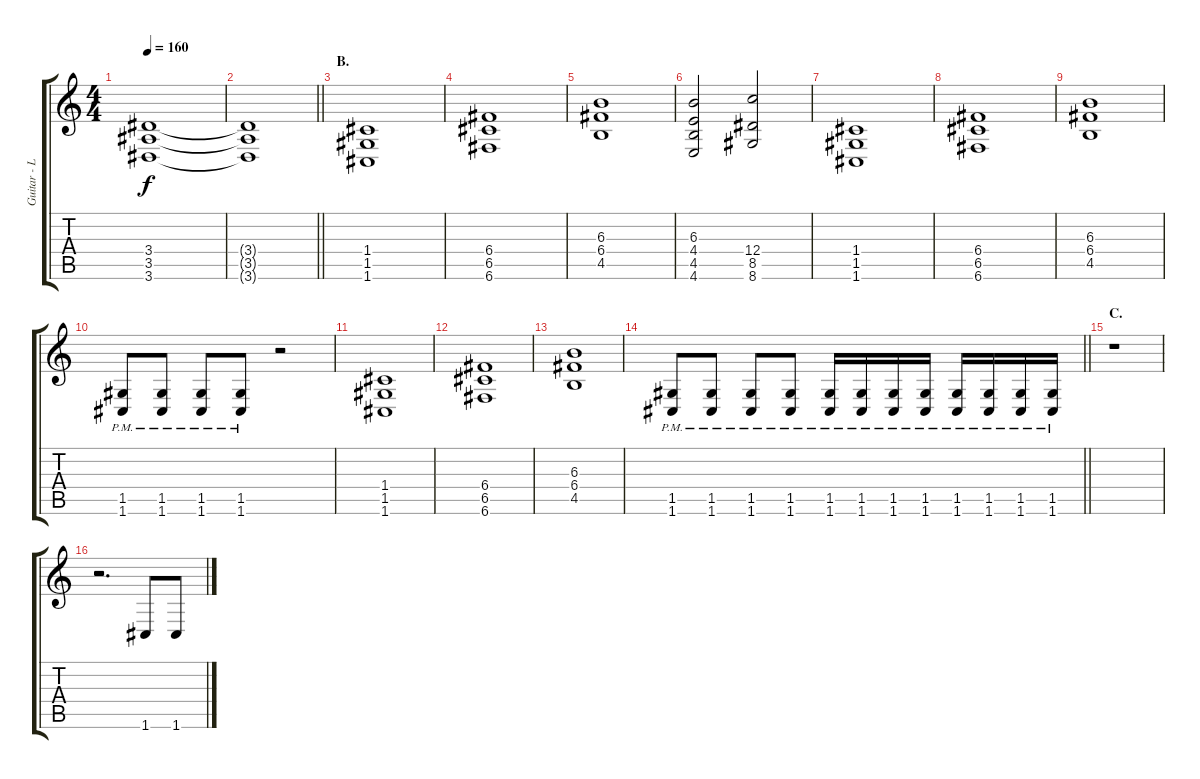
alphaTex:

\track ("Guitar - Left" "Guitar - L") {instrument distortionguitar}
\staff {score tabs}
\tuning (D4 A3 F3 C3 G2 C2) {hide}
\ts (4 4)
\tempo 160
\clef g2
\ks c
(3.4 3.5 3.6).1{dy f} |
\barLineRight lightlight
(3.4{t} 3.5{t} 3.6{t}).1 |
\section ("" "B.")
(1.4 1.5 1.6).1 |
(6.4 6.5 6.6).1 |
(6.3 6.4 4.5).1 |
(6.3 4.4 4.5 4.6).2 (12.4 8.5 8.6).2 |
(1.4 1.5 1.6).1 |
(6.4 6.5 6.6).1 |
(6.3 6.4 4.5).1 |
(1.5{pm} 1.6{pm}).8 (1.5{pm} 1.6{pm}).8 (1.5{pm} 1.6{pm}).8 (1.5{pm} 1.6{pm}).8 r.2 |
(1.4 1.5 1.6).1 |
(6.4 6.5 6.6).1 |
(6.3 6.4 4.5).1 |
\barLineRight lightlight
(1.5{pm} 1.6{pm}).8 (1.5{pm} 1.6{pm}).8 (1.5{pm} 1.6{pm}).8 (1.5{pm} 1.6{pm}).8 (1.5{pm} 1.6{pm}).16 (1.5{pm} 1.6{pm}).16 (1.5{pm} 1.6{pm}).16 (1.5{pm} 1.6{pm}).16 (1.5{pm} 1.6{pm}).16 (1.5{pm} 1.6{pm}).16 (1.5{pm} 1.6{pm}).16 (1.5{pm} 1.6{pm}).16 |
\section ("" "C.")
r.1 |
r.2{d} 1.6.8 1.6.8
